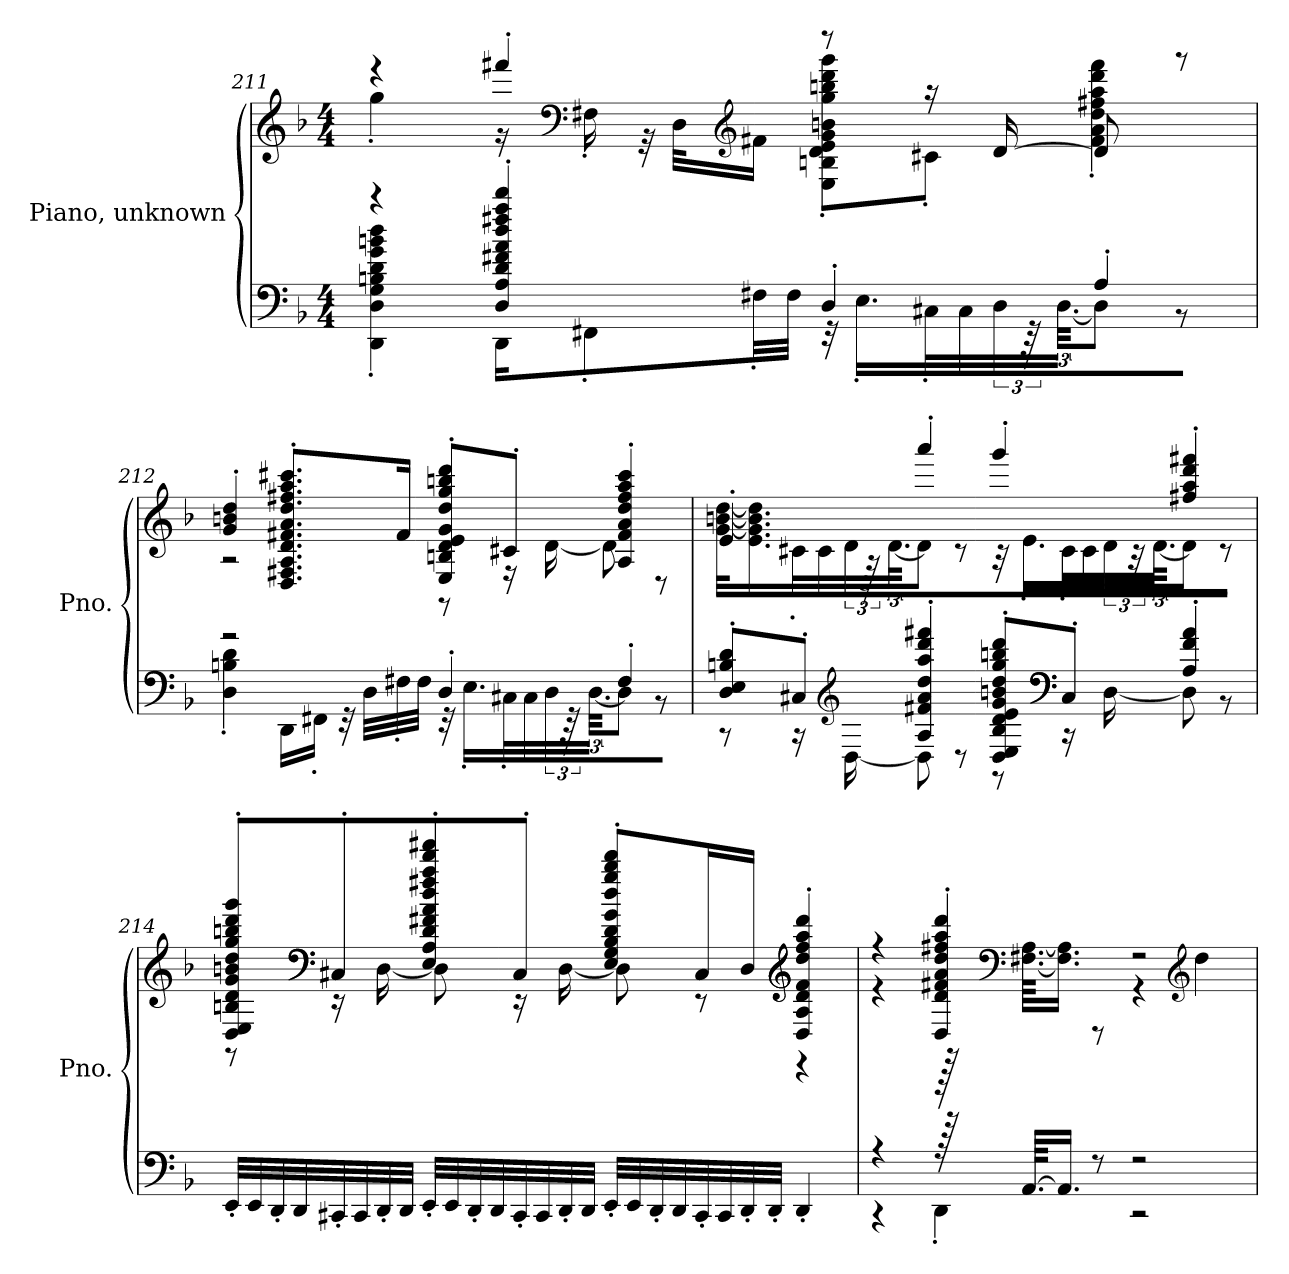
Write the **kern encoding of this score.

**kern	**kern
*part1	*part1
*staff2	*staff1
*I"Piano, unknown	*
*I'Pno.	*
!!LO:LB:g=z
*clefF4	*clefG2
*k[b-]	*k[b-]
*M4/4	*M4/4
=211	=211
*^	*^
4r	4DD\' 4D\' 4G\' 4Bn\' 4d\' 4g\' 4bn\' 4dd\'	4r	4gg'\
4D/' 4A/' 4d/' 4f#X/' 4a/' 4dd/' 4ff#X/' 4aa/' 4ddd/'	16DD\KL	4fff#X'/	16r
*	*	*clefF4	*
.	8FF#X'\	.	16F#X'\
.	.	.	32r
.	.	.	32D\KLL
*	*	*clefG2	*
.	32F#X'\LL	.	16f#X\JJ
.	32F#\JJJ	.	.
4D'/	32r	8r	8E\' 8Bn\' 8d\' 8e\' 8g\' 8bn\' 8gg\' 8bbn\' 8ddd\' 8ggg\'L
.	16.E'\LL	.	.
.	32C#X'\L	16r	8c#X'\J
.	32C#\	.	.
.	48D\JJJ	[16d/	.
.	96r	.	.
.	[48.D\KKL	.	.
4A'/	8D\J]	8d/]	4f#\' 4a\' 4dd\' 4ff#X\' 4aa\' 4ddd\' 4fff#\'
.	8r	8r	.
!!LO:LB:g=z	!!
=212	=212	=212	=212
2r	4D\' 4Bn\' 4d\'	4g/' 4bn/' 4dd/'	2r
.	16DD\LL	8.D/' 8.F#X/' 8.A/' 8.d/' 8.f#X/' 8.a/' 8.dd/' 8.ff#X/' 8.aa/' 8.ccc#X/'L	.
.	16FF#X'\JJ	.	.
.	32r	.	.
.	32D\LLL	.	.
.	32F#X'\	16f#/Jk	.
.	32F#\JJJ	.	.
4D'/	32r	8E/' 8Bn/' 8d/' 8e/' 8g/' 8dd/' 8gg/' 8bbn/' 8ddd/'L	8r
.	16.E'\LL	.	.
.	32C#X'\L	8c#X'/J	16r
.	32C#\	.	.
.	48D\JJJ	.	[16d\
.	96r	.	.
.	[48.D\KKL	.	.
4F#'/	8D\J]	4A/' 4f#/' 4a/' 4dd/' 4ff#/' 4aa/' 4ccc#/'	8d\]
.	8r	.	8r
!!LO:LB:g=z	!!
=213	=213	=213	=213
8D/' 8E/' 8Bn/' 8d/'L	8r	4e'/	[32g\ [32bn\ [32dd\KLL
.	.	.	16.e\ 16.g\] 16.b\] 16.dd\]
8C#X'/J	16r	.	32c#X'\L
.	.	.	32c#\
*clefG2	*	*	*
.	[16D\	.	48d\JJJ
.	.	.	96r
.	.	.	[48.d\KKL
4A/' 4f#X/' 4a/' 4dd/' 4aa/' 4ddd/' 4fff#X/'	8D\]	4aaa'/	8d\J]
.	8r	.	8r
8D/' 8E/' 8B/' 8d/' 8e/' 8g/' 8bn/' 8dd/' 8gg/' 8bbn/' 8ddd/'L	8r	4ggg'/	32r
.	.	.	16.e'\LL
*clefF4	*	*	*
8C#'/J	16r	.	32c#'\L
.	.	.	32c#\
.	[16D\	.	48d\JJJ
.	.	.	96r
.	.	.	[48.d\KKL
4A/' 4f#/' 4a/'	8D\]	4ff#X/' 4aa/' 4ddd/' 4fff#X/'	8d\J]
.	8r	.	8r
*v	*v	*	*
!!LO:LB:g=z	!!
=214	=214	=214
32EE'/LLL	8D/' 8E/' 8Bn/' 8d/' 8g/' 8bn/' 8dd/' 8gg/' 8bbn/' 8ddd/' 8ggg/'L	8r
32EE/	.	.
32DD'/	.	.
32DD/	.	.
*	*clefF4	*
32CC#X'/	8C#X'/	16r
32CC#/	.	.
32DD'/	.	[16D\
32DD/JJJ	.	.
32EE'/LLL	8E/' 8A/' 8d/' 8f#X/' 8a/' 8dd/' 8ff#X/' 8aa/' 8ddd/' 8fff#X/'	8D\]
32EE/	.	.
32DD'/	.	.
32DD/	.	.
32CC#'/	8C#'/J	16r
32CC#/	.	.
32DD'/	.	[16D\
32DD/JJJ	.	.
32EE'/LLL	8E/' 8G/' 8B/' 8d/' 8g/' 8dd/' 8gg/' 8bb/' 8ddd/'L	8D\]
32EE/	.	.
32DD'/	.	.
32DD/	.	.
32CC#'/	16C#/L	8r
32CC#/	.	.
32DD'/	16D/JJ	.
32DD'/JJJ	.	.
*	*clefG2	*
4DD'/	4D/' 4A/' 4d/' 4f#/' 4dd/' 4ff#/' 4aa/' 4ddd/'	4r
!!LO:PB:g=z	!!
=215	=215	=215
*^	*	*
4r	4r	4r	4r
128r	4DD'\	4D/' 4d/' 4f#X/' 4a/' 4dd/' 4ff#X/' 4aa/' 4ddd/'	128r
*	*	*clefF4	*
[64.AA/KKLL	.	.	[64.F#X\ [64.A\KKLL
16.AA/JJ]	.	.	16.F#\] 16.A\]JJ
8r	.	.	8r
2r	2r	2r	4r
*	*	*clefG2	*
.	.	.	4dd\
*v	*v	*	*
*	*v	*v
=	=
*-	*-
